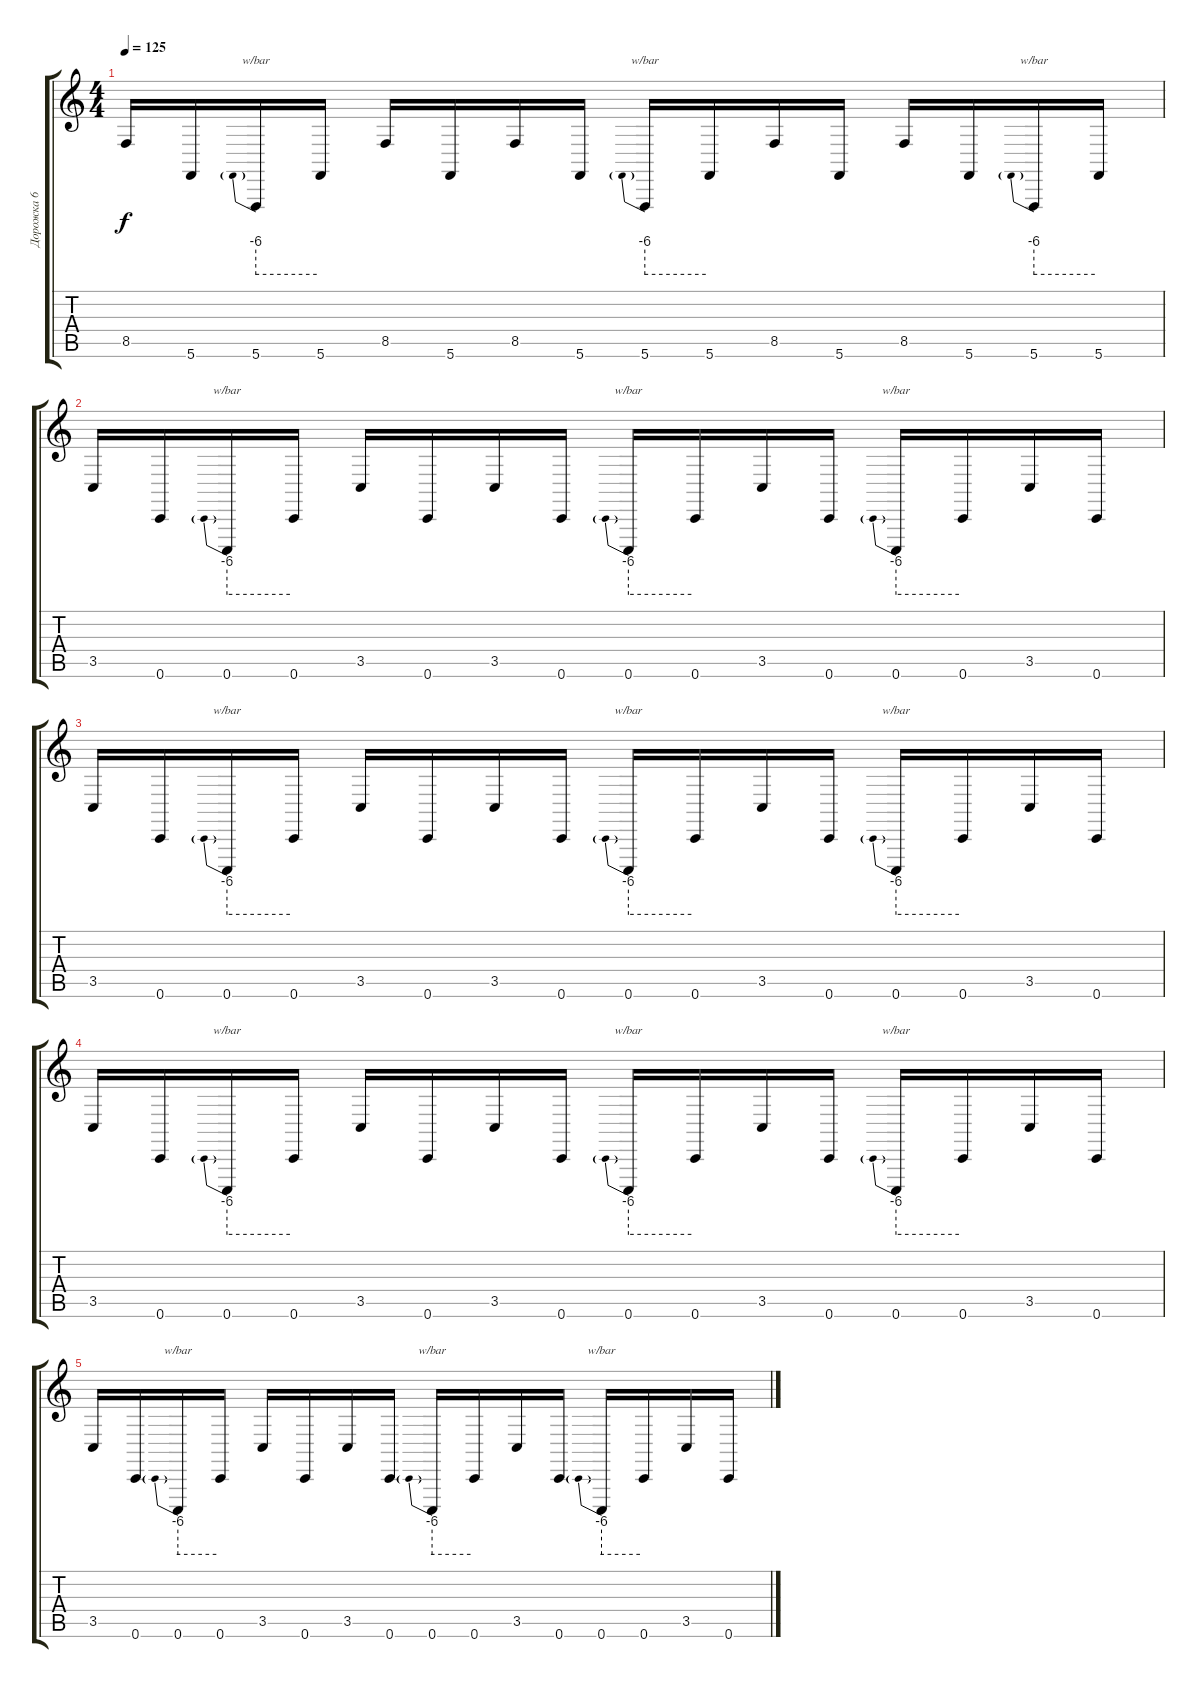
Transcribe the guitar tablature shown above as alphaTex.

\track ("Дорожка 6" "Дорожка 6") {instrument electricgrandpiano}
\staff {score tabs}
\tuning (E4 B3 G3 D3 A2 C2) {hide}
\ts (4 4)
\tempo 125
\clef g2
\ks c
8.5.16{dy f} 5.6.16 5.6.16{tbe (predive default 0 -24 60 -24)} 5.6.16 8.5.16 5.6.16 8.5.16 5.6.16 5.6.16{tbe (predive default 0 -24 60 -24)} 5.6.16 8.5.16 5.6.16 8.5.16 5.6.16 5.6.16{tbe (predive default 0 -24 60 -24)} 5.6.16 |
3.5.16 0.6.16 0.6.16{tbe (predive default 0 -24 60 -24)} 0.6.16 3.5.16 0.6.16 3.5.16 0.6.16 0.6.16{tbe (predive default 0 -24 60 -24)} 0.6.16 3.5.16 0.6.16 0.6.16{tbe (predive default 0 -24 60 -24)} 0.6.16 3.5.16 0.6.16 |
3.5.16 0.6.16 0.6.16{tbe (predive default 0 -24 60 -24)} 0.6.16 3.5.16 0.6.16 3.5.16 0.6.16 0.6.16{tbe (predive default 0 -24 60 -24)} 0.6.16 3.5.16 0.6.16 0.6.16{tbe (predive default 0 -24 60 -24)} 0.6.16 3.5.16 0.6.16 |
3.5.16 0.6.16 0.6.16{tbe (predive default 0 -24 60 -24)} 0.6.16 3.5.16 0.6.16 3.5.16 0.6.16 0.6.16{tbe (predive default 0 -24 60 -24)} 0.6.16 3.5.16 0.6.16 0.6.16{tbe (predive default 0 -24 60 -24)} 0.6.16 3.5.16 0.6.16 |
3.5.16 0.6.16 0.6.16{tbe (predive default 0 -24 60 -24)} 0.6.16 3.5.16 0.6.16 3.5.16 0.6.16 0.6.16{tbe (predive default 0 -24 60 -24)} 0.6.16 3.5.16 0.6.16 0.6.16{tbe (predive default 0 -24 60 -24)} 0.6.16 3.5.16 0.6.16
